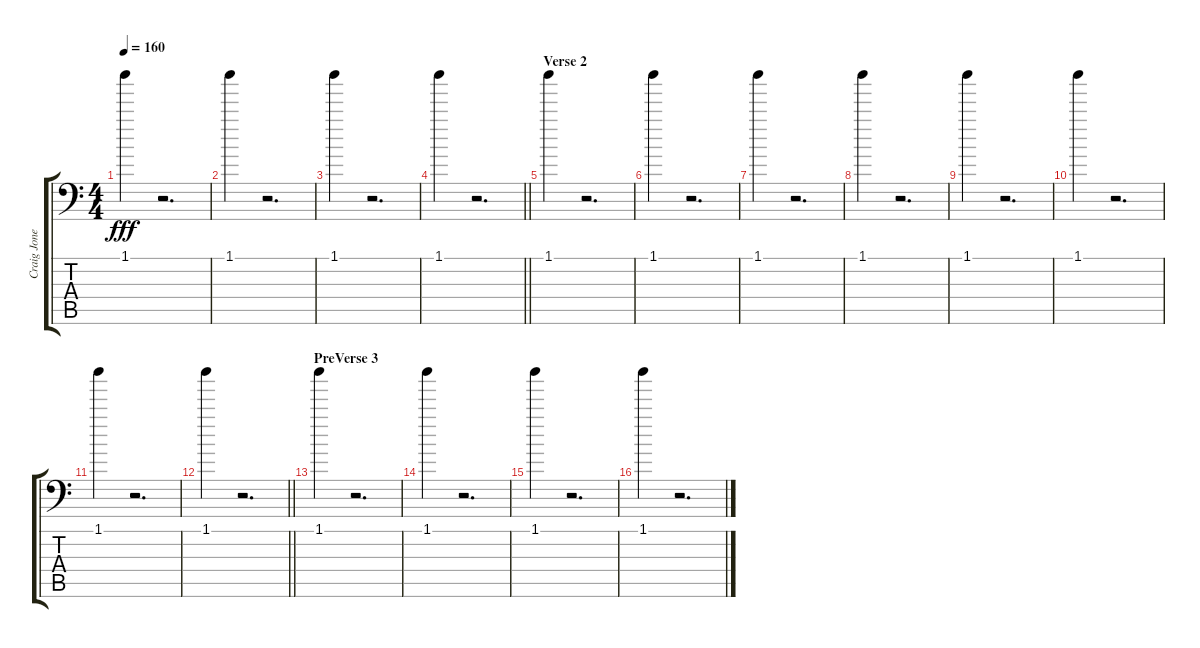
\track ("Craig Jones" "Craig Jone") {instrument guitarharmonics}
\staff {score tabs}
\tuning (Db6 Ab3 E3 B2 Gb2 B0) {hide}
\ts (4 4)
\tempo 160
\clef f4
\ks c
1.1.4{dy fff} r.2{d} |
1.1.4 r.2{d} |
1.1.4 r.2{d} |
\barLineRight lightlight
1.1.4 r.2{d} |
\section ("" "Verse 2")
1.1.4 r.2{d} |
1.1.4 r.2{d} |
1.1.4 r.2{d} |
1.1.4 r.2{d} |
1.1.4 r.2{d} |
1.1.4 r.2{d} |
1.1.4 r.2{d} |
\barLineRight lightlight
1.1.4 r.2{d} |
\section ("" "PreVerse 3")
1.1.4 r.2{d} |
1.1.4 r.2{d} |
1.1.4 r.2{d} |
1.1.4 r.2{d}
